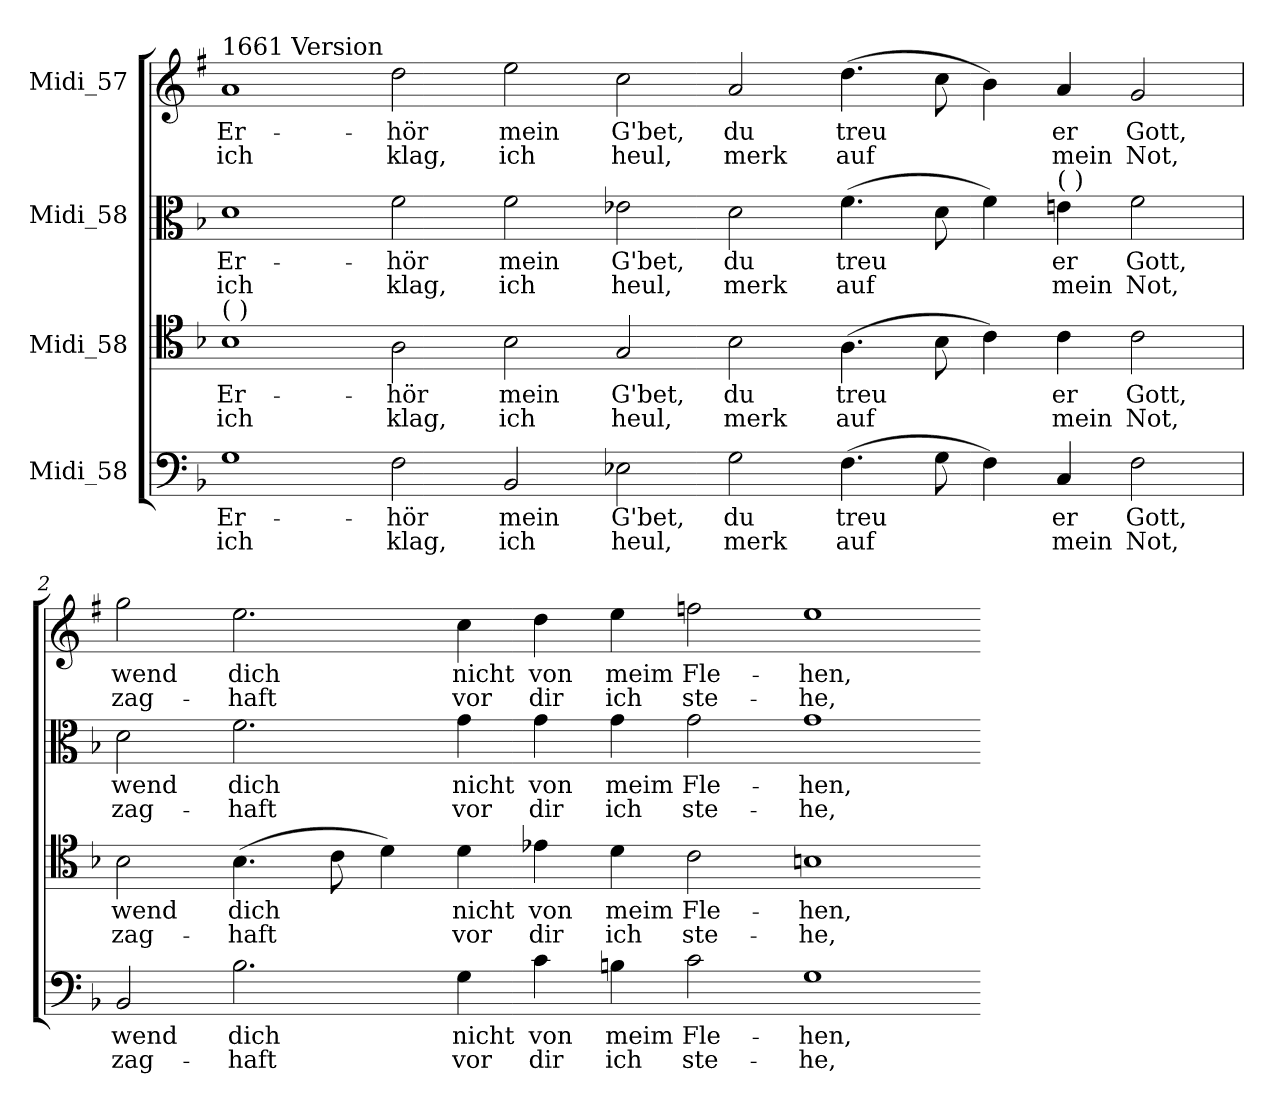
**kern	**text	**text	**kern	**text	**text	**kern	**text	**text	**kern	**text	**text
*part4	*part4	*part4	*part3	*part3	*part3	*part2	*part2	*part2	*part1	*part1	*part1
*staff4	*staff4	*staff4	*staff3	*staff3	*staff3	*staff2	*staff2	*staff2	*staff1	*staff1	*staff1
*I"Midi_58	*	*	*I"Midi_58	*	*	*I"Midi_58	*	*	*I"Midi_57	*	*
*clefF4	*	*	*clefC4	*	*	*clefC3	*	*	*clefG2	*	*
*	*	*	*	*	*	*	*	*	*ITrd1c2	*	*
*k[b-]	*	*	*k[b-]	*	*	*k[b-]	*	*	*k[b-]	*	*
*F:	*	*	*F:	*	*	*F:	*	*	*F:	*	*
=1	=1	=1	=1	=1	=1	=1	=1	=1	=1	=1	=1
!	!	!	!	!	!	!	!	!	!LO:TX:a:t=1661 Version	!	!
!	!	!	!LO:TX:a:t=(  )	!	!	!	!	!	!	!	!
!	!LO:LY:b	!LO:LY:b	!	!LO:LY:b	!LO:LY:b	!	!LO:LY:b	!LO:LY:b	!	!LO:LY:b	!LO:LY:b
1G	Er-	-ich	1B-	Er-	-ich	1d	Er-	-ich	1g	Er-	-ich
!	!LO:LY:b	!LO:LY:b	!	!LO:LY:b	!LO:LY:b	!	!LO:LY:b	!LO:LY:b	!	!LO:LY:b	!LO:LY:b
2F	hör	klag,	2A	hör	klag,	2f	hör	klag,	2cc	hör	klag,
!	!LO:LY:b	!LO:LY:b	!	!LO:LY:b	!LO:LY:b	!	!LO:LY:b	!LO:LY:b	!	!LO:LY:b	!LO:LY:b
2BB-	mein	ich	2B-	mein	ich	2f	mein	ich	2dd	mein	ich
!	!LO:LY:b	!LO:LY:b	!	!LO:LY:b	!LO:LY:b	!	!LO:LY:b	!LO:LY:b	!	!LO:LY:b	!LO:LY:b
2E-X	G'bet,	heul,	2G	G'bet,	heul,	2e-X	G'bet,	heul,	2b-	G'bet,	heul,
!	!LO:LY:b	!LO:LY:b	!	!LO:LY:b	!LO:LY:b	!	!LO:LY:b	!LO:LY:b	!	!LO:LY:b	!LO:LY:b
2G	du	merk	2B-	du	merk	2d	du	merk	2g	du	merk
!	!LO:LY:b	!LO:LY:b	!	!LO:LY:b	!LO:LY:b	!	!LO:LY:b	!LO:LY:b	!	!LO:LY:b	!LO:LY:b
(>4.F	treu	auf	(>4.A	treu	auf	(>4.f	treu	auf	(>4.cc	treu	auf
8G	.	.	8B-	.	.	8d	.	.	8b-	.	.
4F)	.	.	4c)	.	.	4f)	.	.	4a)	.	.
!	!	!	!	!	!	!LO:TX:a:t=(  )	!	!	!	!	!
!	!LO:LY:b	!LO:LY:b	!	!LO:LY:b	!LO:LY:b	!	!LO:LY:b	!LO:LY:b	!	!LO:LY:b	!LO:LY:b
4C	er	mein	4c	er	mein	4e	er	mein	4g	er	mein
!	!LO:LY:b	!LO:LY:b	!	!LO:LY:b	!LO:LY:b	!	!LO:LY:b	!LO:LY:b	!	!LO:LY:b	!LO:LY:b
2F	Gott,	Not,	2c	Gott,	Not,	2f	Gott,	Not,	2f	Gott,	Not,
=2	=2	=2	=2	=2	=2	=2	=2	=2	=2	=2	=2
!	!LO:LY:b	!LO:LY:b	!	!LO:LY:b	!LO:LY:b	!	!LO:LY:b	!LO:LY:b	!	!LO:LY:b	!LO:LY:b
2BB-	wend	zag-	2B-	wend	zag-	2d	wend	zag-	2ff	wend	zag-
!	!LO:LY:b	!LO:LY:b	!	!LO:LY:b	!LO:LY:b	!	!LO:LY:b	!LO:LY:b	!	!LO:LY:b	!LO:LY:b
2.B-	-dich	haft	(>4.B-	-dich	haft	2.f	-dich	haft	2.dd	-dich	haft
.	.	.	8c	.	.	.	.	.	.	.	.
.	.	.	4d)	.	.	.	.	.	.	.	.
!	!LO:LY:b	!LO:LY:b	!	!LO:LY:b	!LO:LY:b	!	!LO:LY:b	!LO:LY:b	!	!LO:LY:b	!LO:LY:b
4G	nicht	vor	4d	nicht	vor	4g	nicht	vor	4b-	nicht	vor
!	!LO:LY:b	!LO:LY:b	!	!LO:LY:b	!LO:LY:b	!	!LO:LY:b	!LO:LY:b	!	!LO:LY:b	!LO:LY:b
4c	von	dir	4e-X	von	dir	4g	von	dir	4cc	von	dir
!	!LO:LY:b	!LO:LY:b	!	!LO:LY:b	!LO:LY:b	!	!LO:LY:b	!LO:LY:b	!	!LO:LY:b	!LO:LY:b
4Bn	meim	ich	4d	meim	ich	4g	meim	ich	4dd	meim	ich
!	!LO:LY:b	!LO:LY:b	!	!LO:LY:b	!LO:LY:b	!	!LO:LY:b	!LO:LY:b	!	!LO:LY:b	!LO:LY:b
2c	Fle-	-ste-	2c	Fle-	-ste-	2g	Fle-	-ste-	2ee-X	Fle-	-ste-
!	!LO:LY:b	!LO:LY:b	!	!LO:LY:b	!LO:LY:b	!	!LO:LY:b	!LO:LY:b	!	!LO:LY:b	!LO:LY:b
1G	-hen,	he,	1Bn	-hen,	he,	1g	-hen,	he,	1dd	-hen,	he,
=-	=-	=-	=-	=-	=-	=-	=-	=-	=-	=-	=-
*-	*-	*-	*-	*-	*-	*-	*-	*-	*-	*-	*-
